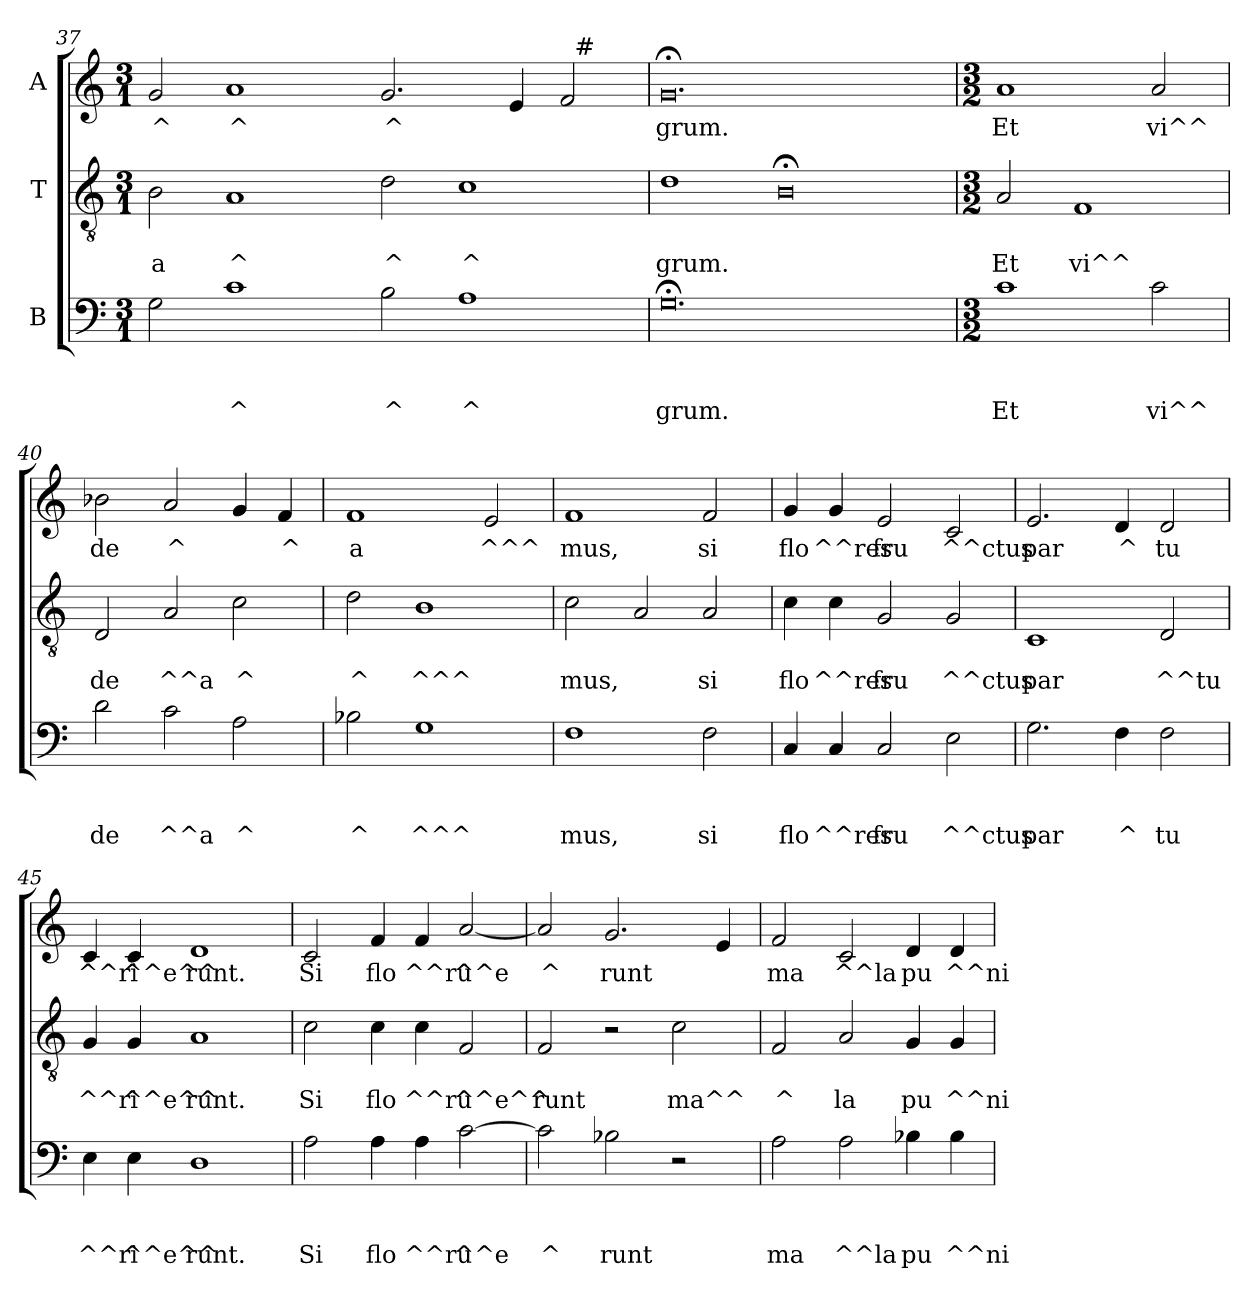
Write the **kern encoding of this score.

**kern	**text	**text	**text	**kern	**text	**text	**kern	**text
*part3	*part3	*part3	*part3	*part2	*part2	*part2	*part1	*part1
*staff3	*staff3	*staff3	*staff3	*staff2	*staff2	*staff2	*staff1	*staff1
*I"B	*	*	*	*I"T	*	*	*I"A	*
*clefF4	*	*	*	*clefGv2	*	*	*clefG2	*
*k[]	*	*	*	*k[]	*	*	*k[]	*
*C:	*	*	*	*C:	*	*	*C:	*
*M3/1	*	*	*	*M3/1	*	*	*M3/1	*
=37	=37	=37	=37	=37	=37	=37	=37	=37
!	!	!	!	!	!	!LO:LY:b	!	!LO:LY:b
*	*	*	*	*	*	*	*^	*
2G\	.	.	.	2B\	.	a	2g/	1ryy	^
!	!	!	!LO:LY:b	!	!	!LO:LY:b	!	!	!LO:LY:b
1c	.	.	^	1A	.	^	1a	.	^
.	.	.	.	.	.	.	.	1ryy	.
!	!	!	!LO:LY:b	!	!	!LO:LY:b	!	!	!LO:LY:b
2B\	.	.	^	2d\	.	^	2.g/	.	^
!	!	!	!LO:LY:b	!	!	!LO:LY:b	!	!	!
1A	.	.	^	1c	.	^	.	2ryy	.
.	.	.	.	.	.	.	4e/	.	.
.	.	.	.	.	.	.	2f/	32ryy	.
!	!	!	!	!	!	!	!	!LO:TX:a:t=#	!
.	.	.	.	.	.	.	.	4...ryy	.
=38	=38	=38	=38	=38	=38	=38	=38	=38	=38
!	!	!	!LO:LY:b	!	!	!LO:LY:b	!	!	!LO:LY:b
*	*	*	*	*	*	*	*v	*v	*
0.G;	.	.	grum.	1d	.	grum.	0.g;	grum.
.	.	.	.	0B;	.	.	.	.
=39	=39	=39	=39	=39	=39	=39	=39	=39
*M3/2	*	*	*	*M3/2	*	*	*M3/2	*
!	!	!	!LO:LY:b	!	!	!LO:LY:b	!	!LO:LY:b
1c	.	.	Et	2A/	.	Et	1a	Et
!	!	!	!	!	!	!LO:LY:b	!	!
.	.	.	.	1F	.	vi^^	.	.
!	!	!	!LO:LY:b	!	!	!	!	!LO:LY:b
2c\	.	.	vi^^	.	.	.	2a/	vi^^
!!LO:PB:g=z
=40	=40	=40	=40	=40	=40	=40	=40	=40
!	!	!	!LO:LY:b	!	!	!LO:LY:b	!	!LO:LY:b
2d\	.	.	de	2D/	.	de	2b-X\	de
!	!	!	!LO:LY:b	!	!	!LO:LY:b	!	!LO:LY:b
2c\	.	.	^^a	2A/	.	^^a	2a/	^
!	!	!	!LO:LY:b	!	!	!LO:LY:b	!	!
2A\	.	.	^	2c\	.	^	4g/	.
!	!	!	!	!	!	!	!	!LO:LY:b
.	.	.	.	.	.	.	4f/	^
=41	=41	=41	=41	=41	=41	=41	=41	=41
!	!	!	!LO:LY:b	!	!	!LO:LY:b	!	!LO:LY:b
2B-X\	.	.	^	2d\	.	^	1f	a
!	!	!	!LO:LY:b	!	!	!LO:LY:b	!	!
1G	.	.	^^^	1B	.	^^^	.	.
!	!	!	!	!	!	!	!	!LO:LY:b
.	.	.	.	.	.	.	2e/	^^^
=42	=42	=42	=42	=42	=42	=42	=42	=42
!	!	!	!LO:LY:b	!	!	!LO:LY:b	!	!LO:LY:b
1F	.	.	mus,	2c\	.	mus,	1f	mus,
.	.	.	.	2A/	.	.	.	.
!	!	!	!LO:LY:b	!	!	!LO:LY:b	!	!LO:LY:b
2F\	.	.	si	2A/	.	si	2f/	si
=43	=43	=43	=43	=43	=43	=43	=43	=43
!	!	!	!LO:LY:b	!	!	!LO:LY:b	!	!LO:LY:b
4C/	.	.	flo	4c\	.	flo	4g/	flo
!	!	!	!LO:LY:b	!	!	!LO:LY:b	!	!LO:LY:b
4C/	.	.	^^res	4c\	.	^^res	4g/	^^res
!	!	!	!LO:LY:b	!	!	!LO:LY:b	!	!LO:LY:b
2C/	.	.	fru	2G/	.	fru	2e/	fru
!	!	!	!LO:LY:b	!	!	!LO:LY:b	!	!LO:LY:b
2E\	.	.	^^ctus	2G/	.	^^ctus	2c/	^^ctus
!!LO:PB:g=z
=44	=44	=44	=44	=44	=44	=44	=44	=44
!	!	!	!LO:LY:b	!	!	!LO:LY:b	!	!LO:LY:b
2.G\	.	.	par	1C	.	par	2.e/	par
!	!	!	!LO:LY:b	!	!	!	!	!LO:LY:b
4F\	.	.	^	.	.	.	4d/	^
!	!	!	!LO:LY:b	!	!	!LO:LY:b	!	!LO:LY:b
2F\	.	.	tu	2D/	.	^^tu	2d/	tu
=45	=45	=45	=45	=45	=45	=45	=45	=45
!	!	!	!LO:LY:b	!	!	!LO:LY:b	!	!LO:LY:b
4E\	.	.	^^ri	4G/	.	^^ri	4c/	^^ri
!	!	!	!LO:LY:b	!	!	!LO:LY:b	!	!LO:LY:b
4E\	.	.	^^e^^	4G/	.	^^e^^	4c/	^^e^^
!	!	!	!LO:LY:b	!	!	!LO:LY:b	!	!LO:LY:b
1D	.	.	runt.	1A	.	runt.	1d	runt.
=46	=46	=46	=46	=46	=46	=46	=46	=46
!	!	!	!LO:LY:b	!	!	!LO:LY:b	!	!LO:LY:b
2A\	.	.	Si	2c\	.	Si	2c/	Si
!	!	!	!LO:LY:b	!	!	!LO:LY:b	!	!LO:LY:b
4A\	.	.	flo	4c\	.	flo	4f/	flo
!	!	!	!LO:LY:b	!	!	!LO:LY:b	!	!LO:LY:b
4A\	.	.	^^ru	4c\	.	^^ru	4f/	^^ru
!	!	!	!LO:LY:b	!	!	!LO:LY:b	!	!LO:LY:b
[>2c\	.	.	^^e	2F/	.	^^e^^	[<2a/	^^e
=47	=47	=47	=47	=47	=47	=47	=47	=47
!	!	!	!LO:LY:b	!	!	!LO:LY:b	!	!LO:LY:b
2c\]	.	.	^	2F/	.	runt	2a/]	^
!	!	!	!LO:LY:b	!	!	!	!	!LO:LY:b
2B-X\	.	.	runt	2r	.	.	2.g/	runt
!	!	!	!	!	!	!LO:LY:b	!	!
2r	.	.	.	2c\	.	ma^^	.	.
.	.	.	.	.	.	.	4e/	.
!!LO:LB:g=z
=48	=48	=48	=48	=48	=48	=48	=48	=48
!	!	!	!LO:LY:b	!	!	!LO:LY:b	!	!LO:LY:b
2A\	.	.	ma	2F/	.	^	2f/	ma
!	!	!	!LO:LY:b	!	!	!LO:LY:b	!	!LO:LY:b
2A\	.	.	^^la	2A/	.	la	2c/	^^la
!	!	!	!LO:LY:b	!	!	!LO:LY:b	!	!LO:LY:b
4B-X\	.	.	pu	4G/	.	pu	4d/	pu
!	!	!	!LO:LY:b	!	!	!LO:LY:b	!	!LO:LY:b
4B-\	.	.	^^ni	4G/	.	^^ni	4d/	^^ni
=	=	=	=	=	=	=	=	=
*-	*-	*-	*-	*-	*-	*-	*-	*-
